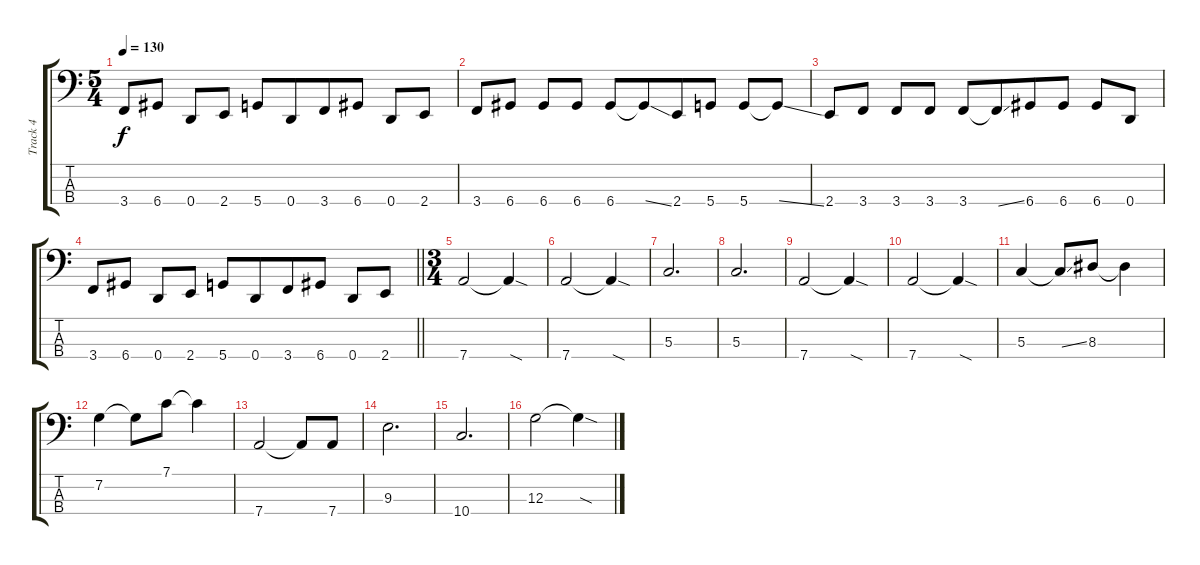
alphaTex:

\track ("Track 4" "Track 4") {instrument electricbassfinger}
\staff {score tabs}
\tuning (F2 C2 G1 D1) {hide}
\ts (5 4)
\tempo 130
\clef f4
\ks c
3.4.8{dy f} 6.4.8 0.4.8 2.4.8{beam split} 5.4.8 0.4.8{beam merge} 3.4.8 6.4.8{beam split} 0.4.8 2.4.8 |
3.4.8 6.4.8 6.4.8 6.4.8{beam split} 6.4.8 6.4{ss t}.8{beam merge} 2.4.8 5.4.8{beam split} 5.4.8 5.4{ss t}.8 |
2.4.8 3.4.8 3.4.8 3.4.8{beam split} 3.4.8 3.4{ss t}.8{beam merge} 6.4.8 6.4.8{beam split} 6.4.8 0.4.8 |
\barLineRight lightlight
3.4.8 6.4.8 0.4.8 2.4.8{beam split} 5.4.8 0.4.8{beam merge} 3.4.8 6.4.8{beam split} 0.4.8 2.4.8 |
\ts (3 4)
\section ("" "")
7.4.2 7.4{sod t}.4 |
7.4.2 7.4{sod t}.4 |
5.3.2{d} |
5.3.2{d} |
7.4.2 7.4{sod t}.4 |
7.4.2 7.4{sod t}.4 |
5.3.4 5.3{ss t}.8 8.3.8 8.3{t}.4 |
7.2.4 7.2{t}.8 7.1.8 7.1{t}.4 |
7.4.2 7.4{t}.8 7.4.8 |
9.3.2{d} |
10.4.2{d} |
12.3.2 12.3{sod t}.4
